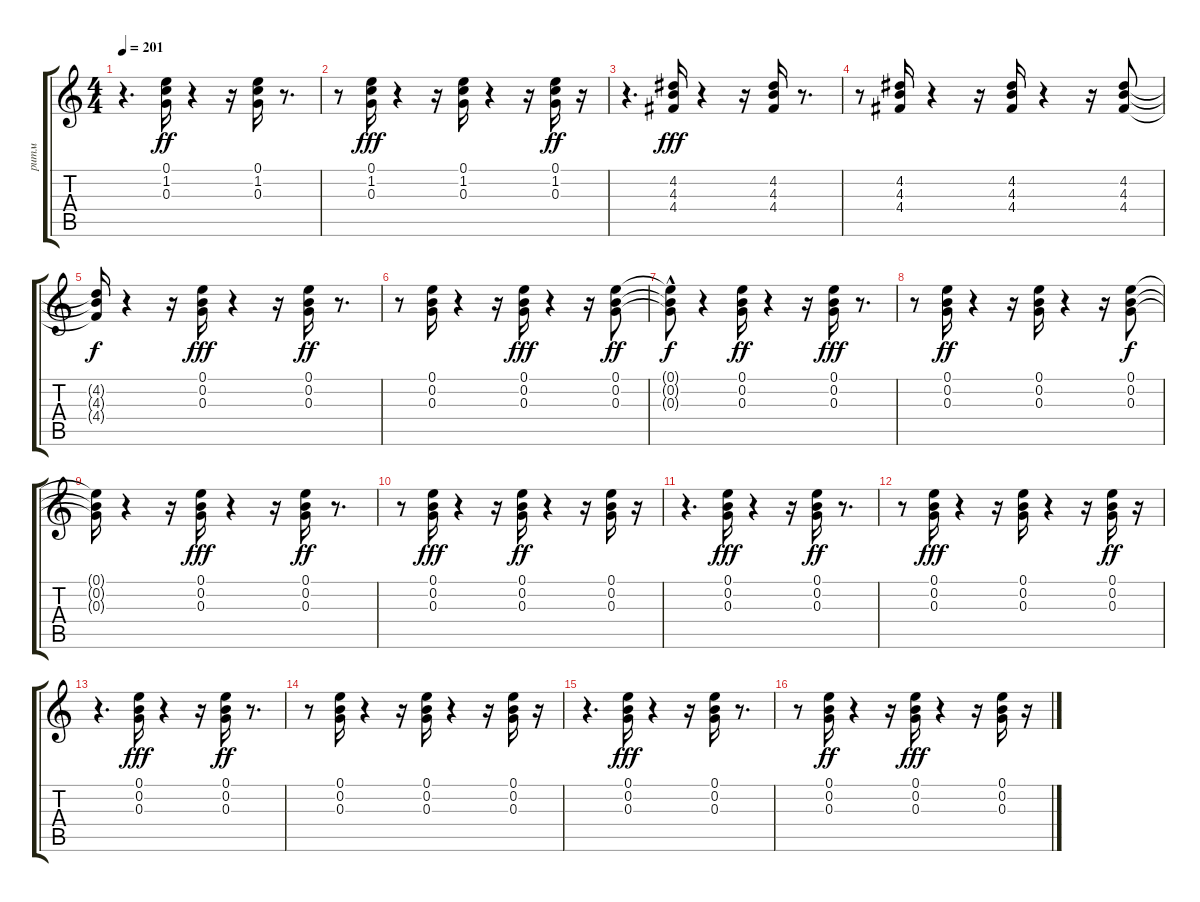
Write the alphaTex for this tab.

\track ("ритм" "ритм") {instrument acousticguitarsteel}
\staff {score tabs}
\tuning (E4 B3 G3 D3 A2 E2) {hide}
\ts (4 4)
\tempo 201
\clef g2
\ks c
r.4{d dy fff} (0.1 1.2 0.3).16{dy ff} r.4 r.16 (0.1 1.2 0.3).16 r.8{d} |
r.8 (0.1 1.2 0.3).16{dy fff} r.4 r.16 (0.1 1.2 0.3).16 r.4 r.16 (0.1 1.2 0.3).16{dy ff} r.16 |
r.4{d} (4.2 4.3 4.4).16{dy fff} r.4 r.16 (4.2 4.3 4.4).16 r.8{d} |
r.8 (4.2 4.3 4.4).16 r.4 r.16 (4.2 4.3 4.4).16 r.4 r.16 (4.2 4.3 4.4).8 |
(4.2{t} 4.3{t} 4.4{t}).16{dy f} r.4 r.16 (0.1 0.2 0.3).16{dy fff} r.4 r.16 (0.1 0.2 0.3).16{dy ff} r.8{d} |
r.8 (0.1 0.2 0.3).16 r.4 r.16 (0.1 0.2 0.3).16{dy fff} r.4 r.16 (0.1 0.2 0.3).8{dy ff} |
(0.1{t} 0.2{hac t} 0.3{hac t}).8{dy f} r.4 (0.1 0.2 0.3).16{dy ff} r.4 r.16 (0.1 0.2 0.3).16{dy fff} r.8{d} |
r.8 (0.1 0.2 0.3).16{dy ff} r.4 r.16 (0.1 0.2 0.3).16 r.4 r.16 (0.1 0.2 0.3).8{dy f} |
(0.1{t} 0.2{t} 0.3{t}).16 r.4 r.16 (0.1 0.2 0.3).16{dy fff} r.4 r.16 (0.1 0.2 0.3).16{dy ff} r.8{d} |
r.8 (0.1 0.2 0.3).16{dy fff} r.4 r.16 (0.1 0.2 0.3).16{dy ff} r.4 r.16 (0.1 0.2 0.3).16 r.16 |
r.4{d} (0.1 0.2 0.3).16{dy fff} r.4 r.16 (0.1 0.2 0.3).16{dy ff} r.8{d} |
r.8 (0.1 0.2 0.3).16{dy fff} r.4 r.16 (0.1 0.2 0.3).16 r.4 r.16 (0.1 0.2 0.3).16{dy ff} r.16 |
r.4{d} (0.1 0.2 0.3).16{dy fff} r.4 r.16 (0.1 0.2 0.3).16{dy ff} r.8{d} |
r.8 (0.1 0.2 0.3).16 r.4 r.16 (0.1 0.2 0.3).16 r.4 r.16 (0.1 0.2 0.3).16 r.16 |
r.4{d} (0.1 0.2 0.3).16{dy fff} r.4 r.16 (0.1 0.2 0.3).16 r.8{d} |
r.8 (0.1 0.2 0.3).16{dy ff} r.4 r.16 (0.1 0.2 0.3).16{dy fff} r.4 r.16 (0.1 0.2 0.3).16 r.16
